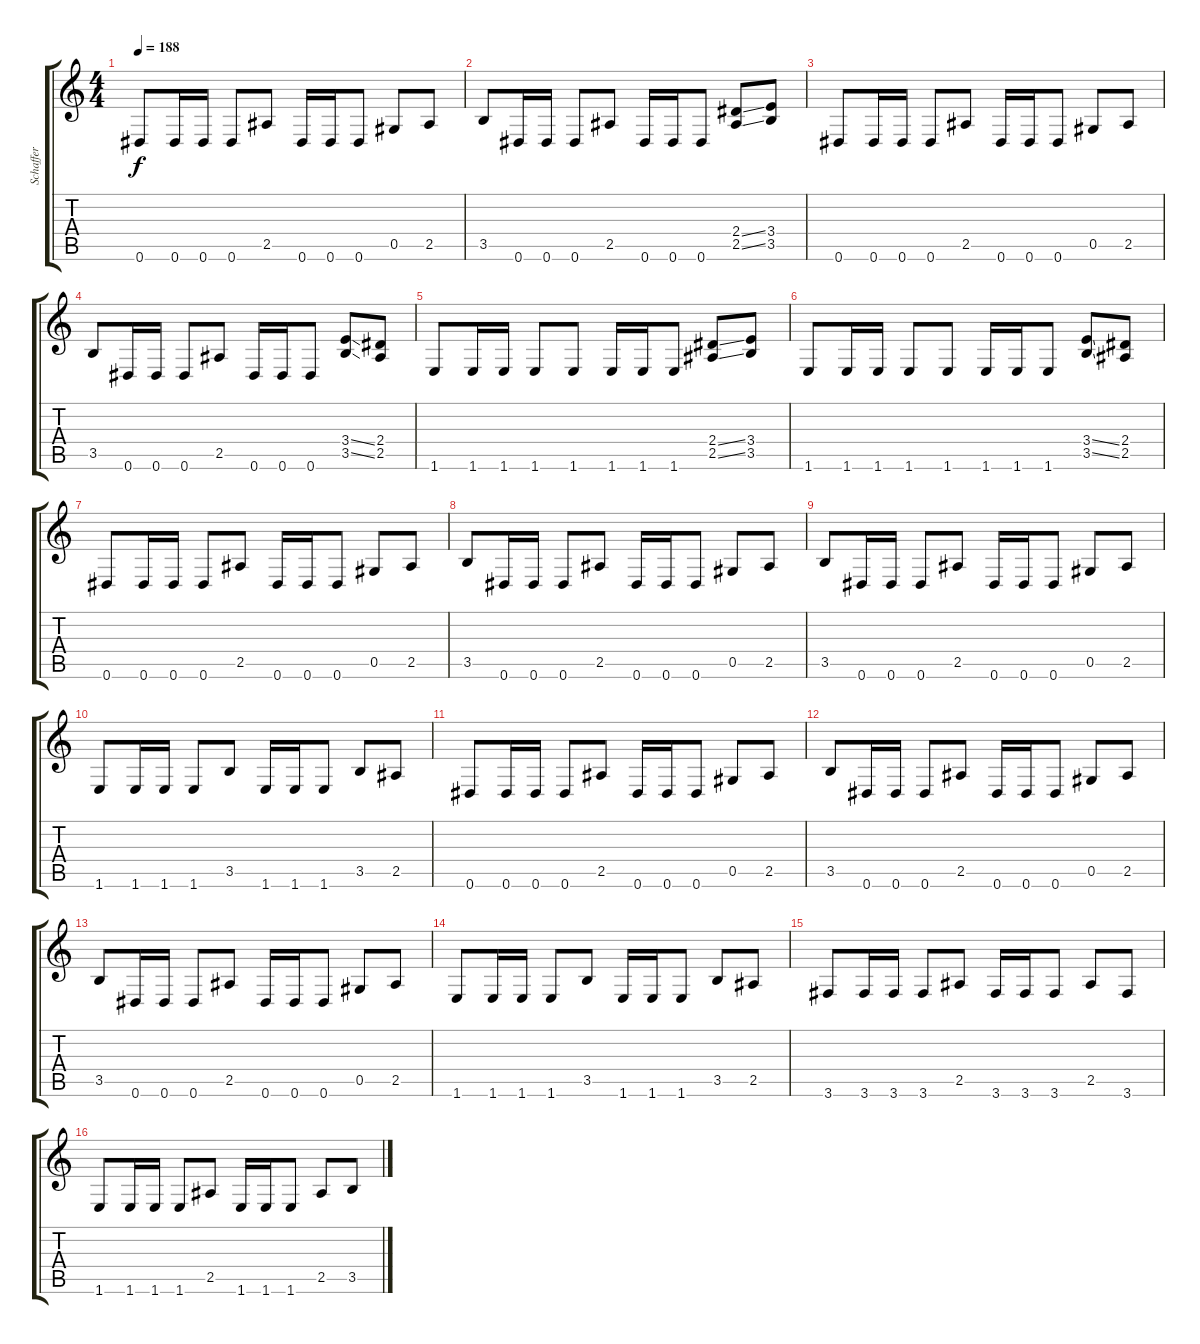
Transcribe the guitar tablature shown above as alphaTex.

\track ("Schaffer" "Schaffer") {instrument distortionguitar}
\staff {score tabs}
\tuning (Eb4 Bb3 Gb3 Db3 Ab2 Eb2) {hide}
\ts (4 4)
\tempo 188
\clef g2
\ks c
0.6.8{dy f} 0.6.16 0.6.16 0.6.8 2.5.8 0.6.16 0.6.16 0.6.8 0.5.8 2.5.8 |
3.5.8 0.6.16 0.6.16 0.6.8 2.5.8 0.6.16 0.6.16 0.6.8 (2.4{ss} 2.5{ss}).8 (3.4 3.5).8 |
0.6.8 0.6.16 0.6.16 0.6.8 2.5.8 0.6.16 0.6.16 0.6.8 0.5.8 2.5.8 |
3.5.8 0.6.16 0.6.16 0.6.8 2.5.8 0.6.16 0.6.16 0.6.8 (3.4{ss} 3.5{ss}).8 (2.4 2.5).8 |
1.6.8 1.6.16 1.6.16 1.6.8 1.6.8 1.6.16 1.6.16 1.6.8 (2.4{ss} 2.5{ss}).8 (3.4 3.5).8 |
1.6.8 1.6.16 1.6.16 1.6.8 1.6.8 1.6.16 1.6.16 1.6.8 (3.4{ss} 3.5{ss}).8 (2.4 2.5).8 |
0.6.8 0.6.16 0.6.16 0.6.8 2.5.8 0.6.16 0.6.16 0.6.8 0.5.8 2.5.8 |
3.5.8 0.6.16 0.6.16 0.6.8 2.5.8 0.6.16 0.6.16 0.6.8 0.5.8 2.5.8 |
3.5.8 0.6.16 0.6.16 0.6.8 2.5.8 0.6.16 0.6.16 0.6.8 0.5.8 2.5.8 |
1.6.8 1.6.16 1.6.16 1.6.8 3.5.8 1.6.16 1.6.16 1.6.8 3.5.8 2.5.8 |
0.6.8 0.6.16 0.6.16 0.6.8 2.5.8 0.6.16 0.6.16 0.6.8 0.5.8 2.5.8 |
3.5.8 0.6.16 0.6.16 0.6.8 2.5.8 0.6.16 0.6.16 0.6.8 0.5.8 2.5.8 |
3.5.8 0.6.16 0.6.16 0.6.8 2.5.8 0.6.16 0.6.16 0.6.8 0.5.8 2.5.8 |
1.6.8 1.6.16 1.6.16 1.6.8 3.5.8 1.6.16 1.6.16 1.6.8 3.5.8 2.5.8 |
3.6.8 3.6.16 3.6.16 3.6.8 2.5.8 3.6.16 3.6.16 3.6.8 2.5.8 3.6.8 |
1.6.8 1.6.16 1.6.16 1.6.8 2.5.8 1.6.16 1.6.16 1.6.8 2.5.8 3.5.8
